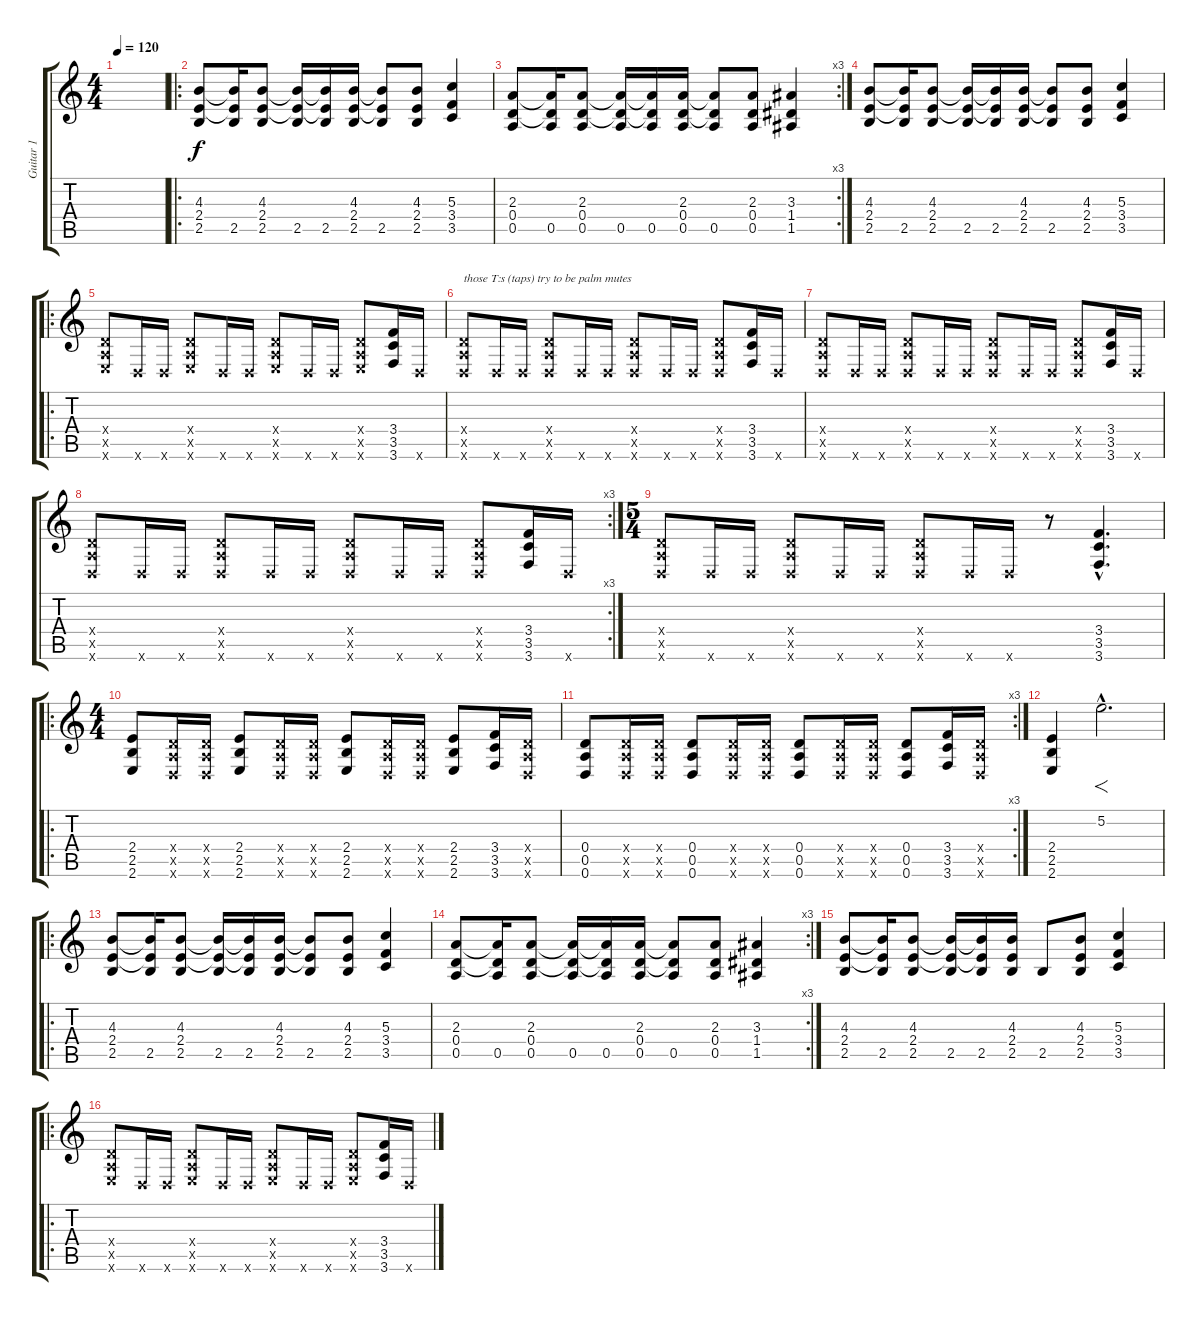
\track ("Guitar 1" "Guitar 1") {instrument distortionguitar}
\staff {score tabs}
\tuning (E4 B3 G3 D3 A2 D2) {hide}
\ts (4 4)
\tempo 120
\tempo 96
\tempo 120
\clef g2
\ks c
|
\ro
(4.3 2.4 2.5).8{volume 11 instrument distortionguitar} (4.3{t} 2.4{t} 2.5).16 (4.3 2.4 2.5).8 (4.3{t} 2.4{t} 2.5).16 (4.3{t} 2.4{t} 2.5).16 (4.3 2.4 2.5).16 (4.3{t} 2.4{t} 2.5).8 (4.3 2.4 2.5).8 (5.3 3.4 3.5).4 |
\rc 3
(2.3 0.4 0.5).8 (2.3{t} 0.4{t} 0.5).16 (2.3 0.4 0.5).8 (2.3{t} 0.4{t} 0.5).16 (2.3{t} 0.4{t} 0.5).16 (2.3 0.4 0.5).16 (2.3{t} 0.4{t} 0.5).8 (2.3 0.4 0.5).8 (3.3 1.4 1.5).4 |
(4.3 2.4 2.5).8 (4.3{t} 2.4{t} 2.5).16 (4.3 2.4 2.5).8 (4.3{t} 2.4{t} 2.5).16 (4.3{t} 2.4{t} 2.5).16 (4.3 2.4 2.5).16 (4.3{t} 2.4{t} 2.5).8 (4.3 2.4 2.5).8 (5.3 3.4 3.5).4 |
\ro
(0.4{x} 0.5{x} 2.6{x}).8 0.6{x}.16 0.6{x}.16 (0.4{x} 0.5{x} 2.6{x}).8 0.6{x}.16 0.6{x}.16 (0.4{x} 0.5{x} 2.6{x}).8 0.6{x}.16 0.6{x}.16 (0.4{x} 0.5{x} 2.6{x}).8 (3.4 3.5 3.6).16 0.6{x}.16 |
(0.4{x} 0.5{x} 0.6{x}).8{txt "those T:s (taps) try to be palm mutes"} 0.6{x}.16 0.6{x}.16 (0.4{x} 0.5{x} 0.6{x}).8 0.6{x}.16 0.6{x}.16 (0.4{x} 0.5{x} 0.6{x}).8 0.6{x}.16 0.6{x}.16 (0.4{x} 0.5{x} 0.6{x}).8 (3.4 3.5 3.6).16 0.6{x}.16 |
(0.4{x} 0.5{x} 0.6{x}).8 0.6{x}.16 0.6{x}.16 (0.4{x} 0.5{x} 0.6{x}).8 0.6{x}.16 0.6{x}.16 (0.4{x} 0.5{x} 0.6{x}).8 0.6{x}.16 0.6{x}.16 (0.4{x} 0.5{x} 0.6{x}).8 (3.4 3.5 3.6).16 0.6{x}.16 |
\rc 3
(0.4{x} 0.5{x} 0.6{x}).8 0.6{x}.16 0.6{x}.16 (0.4{x} 0.5{x} 0.6{x}).8 0.6{x}.16 0.6{x}.16 (0.4{x} 0.5{x} 0.6{x}).8 0.6{x}.16 0.6{x}.16 (0.4{x} 0.5{x} 0.6{x}).8 (3.4 3.5 3.6).16 0.6{x}.16 |
\ts (5 4)
(0.4{x} 0.5{x} 0.6{x}).8 0.6{x}.16 0.6{x}.16 (0.4{x} 0.5{x} 0.6{x}).8 0.6{x}.16 0.6{x}.16 (0.4{x} 0.5{x} 0.6{x}).8 0.6{x}.16 0.6{x}.16 r.8 (3.4{hac} 3.5{hac} 3.6{hac}).4{d} |
\ro
\ts (4 4)
(2.4 2.5 2.6).8 (0.4{x} 0.5{x} 0.6{x}).16 (0.4{x} 0.5{x} 0.6{x}).16 (2.4 2.5 2.6).8 (0.4{x} 0.5{x} 0.6{x}).16 (0.4{x} 0.5{x} 0.6{x}).16 (2.4 2.5 2.6).8 (0.4{x} 0.5{x} 0.6{x}).16 (0.4{x} 0.5{x} 0.6{x}).16 (2.4 2.5 2.6).8 (3.4 3.5 3.6).16 (0.4{x} 0.5{x} 0.6{x}).16 |
\rc 3
(0.4 0.5 0.6).8 (0.4{x} 0.5{x} 0.6{x}).16 (0.4{x} 0.5{x} 0.6{x}).16 (0.4 0.5 0.6).8 (0.4{x} 0.5{x} 0.6{x}).16 (0.4{x} 0.5{x} 0.6{x}).16 (0.4 0.5 0.6).8 (0.4{x} 0.5{x} 0.6{x}).16 (0.4{x} 0.5{x} 0.6{x}).16 (0.4 0.5 0.6).8 (3.4 3.5 3.6).16 (0.4{x} 0.5{x} 0.6{x}).16 |
(2.4 2.5 2.6).4 5.2{hac}.2{f d} |
\ro
(4.3 2.4 2.5).8 (4.3{t} 2.4{t} 2.5).16 (4.3 2.4 2.5).8 (4.3{t} 2.4{t} 2.5).16 (4.3{t} 2.4{t} 2.5).16 (4.3 2.4 2.5).16 (4.3{t} 2.4{t} 2.5).8 (4.3 2.4 2.5).8 (5.3 3.4 3.5).4 |
\rc 3
(2.3 0.4 0.5).8 (2.3{t} 0.4{t} 0.5).16 (2.3 0.4 0.5).8 (2.3{t} 0.4{t} 0.5).16 (2.3{t} 0.4{t} 0.5).16 (2.3 0.4 0.5).16 (2.3{t} 0.4{t} 0.5).8 (2.3 0.4 0.5).8 (3.3 1.4 1.5).4 |
(4.3 2.4 2.5).8 (4.3{t} 2.4{t} 2.5).16 (4.3 2.4 2.5).8 (4.3{t} 2.4{t} 2.5).16 (4.3{t} 2.4{t} 2.5).16 (4.3 2.4 2.5).16 2.5.8 (4.3 2.4 2.5).8 (5.3 3.4 3.5).4 |
\ro
(0.4{x} 0.5{x} 2.6{x}).8 0.6{x}.16 0.6{x}.16 (0.4{x} 0.5{x} 2.6{x}).8 0.6{x}.16 0.6{x}.16 (0.4{x} 0.5{x} 2.6{x}).8 0.6{x}.16 0.6{x}.16 (0.4{x} 0.5{x} 2.6{x}).8 (3.4 3.5 3.6).16 0.6{x}.16
